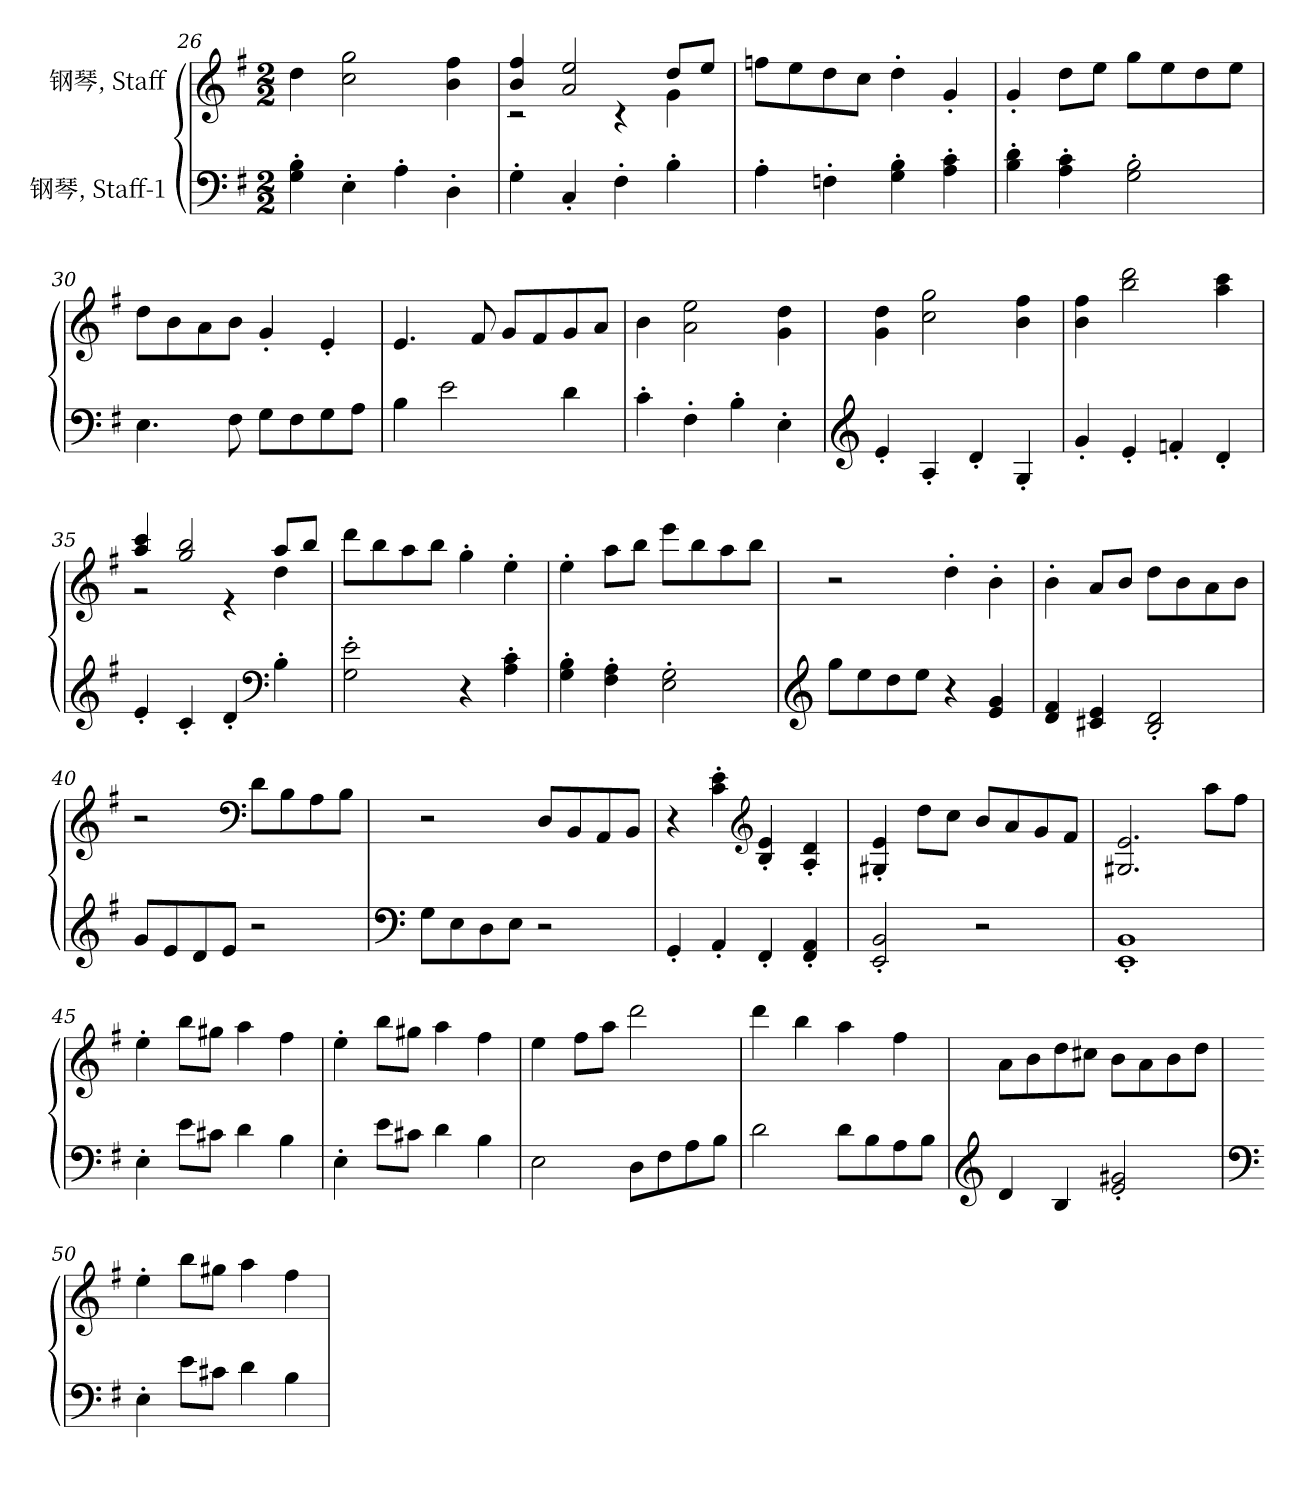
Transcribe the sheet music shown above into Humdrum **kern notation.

**kern	**kern
*part2	*part1
*staff2	*staff1
*I"钢琴, Staff-1	*I"钢琴, Staff
*clefF4	*clefG2
*k[f#]	*k[f#]
*M2/2	*M2/2
=26	=26
4G\' 4B\'	4dd\
4E'\	2cc\ 2gg\
4A'\	.
4D'\	4b\ 4ff#\
!!LO:LB:g=z
=27	=27
*	*^
4G'\	4b/ 4ff#/	2r
4C'/	2a/ 2ee/	.
4F#'\	.	4r
4B'\	8dd/L	4g\
.	8ee/J	.
*	*v	*v
=28	=28
4A'\	8ffn\L
.	8ee\
4Fn'\	8dd\
.	8cc\J
4G\' 4B\'	4dd'\
4A\' 4c\'	4g'/
=29	=29
4B\' 4d\'	4g'/
4A\' 4c\'	8dd\L
.	8ee\J
2G\' 2B\'	8gg\L
.	8ee\
.	8dd\
.	8ee\J
=30	=30
4.E\	8dd\L
.	8b\
.	8a\
8F#\	8b\J
8G\L	4g'/
8F#\	.
8G\	4e'/
8A\J	.
=31	=31
4B\	4.e/
2e\	.
.	8f#/
.	8g/L
.	8f#/
4d\	8g/
.	8a/J
=32	=32
4c'\	4b\
4F#'\	2a\ 2ee\
4B'\	.
4E'\	4g\ 4dd\
!!LO:PB:g=z
=33	=33
*clefG2	*
4e'/	4g\ 4dd\
4A'/	2cc\ 2gg\
4d'/	.
4G'/	4b\ 4ff#\
=34	=34
4g'/	4b\ 4ff#\
4e'/	2bb\ 2ddd\
4fn'/	.
4d'/	4aa\ 4ccc\
=35	=35
*	*^
4e'/	4aa/ 4ccc/	2r
4c'/	2gg/ 2bb/	.
4d'/	.	4r
*clefF4	*	*
4B'\	8aa/L	4dd\
.	8bb/J	.
*	*v	*v
=36	=36
2G\' 2e\'	8ddd\L
.	8bb\
.	8aa\
.	8bb\J
4r	4gg'\
4A\' 4c\'	4ee'\
=37	=37
4G\' 4B\'	4ee'\
4F#\' 4A\'	8aa\L
.	8bb\J
2E\' 2G\'	8eee\L
.	8bb\
.	8aa\
.	8bb\J
!!LO:LB:g=z
=38	=38
*clefG2	*
8gg\L	2r
8ee\	.
8dd\	.
8ee\J	.
4r	4dd'\
4e/ 4g/	4b'\
=39	=39
4d/ 4f#/	4b'\
4c#X/ 4e/	8a/L
.	8b/J
2B/' 2d/'	8dd\L
.	8b\
.	8a\
.	8b\J
=40	=40
8g/L	2r
8e/	.
8d/	.
8e/J	.
*	*clefF4
2r	8d\L
.	8B\
.	8A\
.	8B\J
=41	=41
*clefF4	*
8G\L	2r
8E\	.
8D\	.
8E\J	.
2r	8D/L
.	8BB/
.	8AA/
.	8BB/J
=42	=42
4GG'/	4r
4AA'/	4c\' 4e\'
*	*clefG2
4FF#'/	4B/' 4e/'
4FF#/' 4AA/'	4A/' 4d/'
!!LO:LB:g=z
=43	=43
2EE/' 2BB/'	4G#X/' 4e/'
.	8dd\L
.	8cc\J
2r	8b/L
.	8a/
.	8g/
.	8f#/J
=44	=44
1EE' 1BB'	2.G#X/ 2.e/
.	8aa\L
.	8ff#\J
=45	=45
4E'\	4ee'\
8e\L	8bb\L
8c#X\J	8gg#X\J
4d\	4aa\
4B\	4ff#\
=46	=46
4E'\	4ee'\
8e\L	8bb\L
8c#X\J	8gg#X\J
4d\	4aa\
4B\	4ff#\
=47	=47
2E\	4ee\
.	8ff#\L
.	8aa\J
8D\L	2ddd\
8F#\	.
8A\	.
8B\J	.
=48	=48
2d\	4ddd\
.	4bb\
8d\L	4aa\
8B\	.
8A\	4ff#\
8B\J	.
!!LO:LB:g=z
=49	=49
*clefG2	*
4d/	8a\L
.	8b\
4B/	8dd\
.	8cc#X\J
2e/' 2g#X/'	8b\L
.	8a\
.	8b\
.	8dd\J
=50	=50
*clefF4	*
4E'\	4ee'\
8e\L	8bb\L
8c#X\J	8gg#X\J
4d\	4aa\
4B\	4ff#\
=	=
*-	*-
